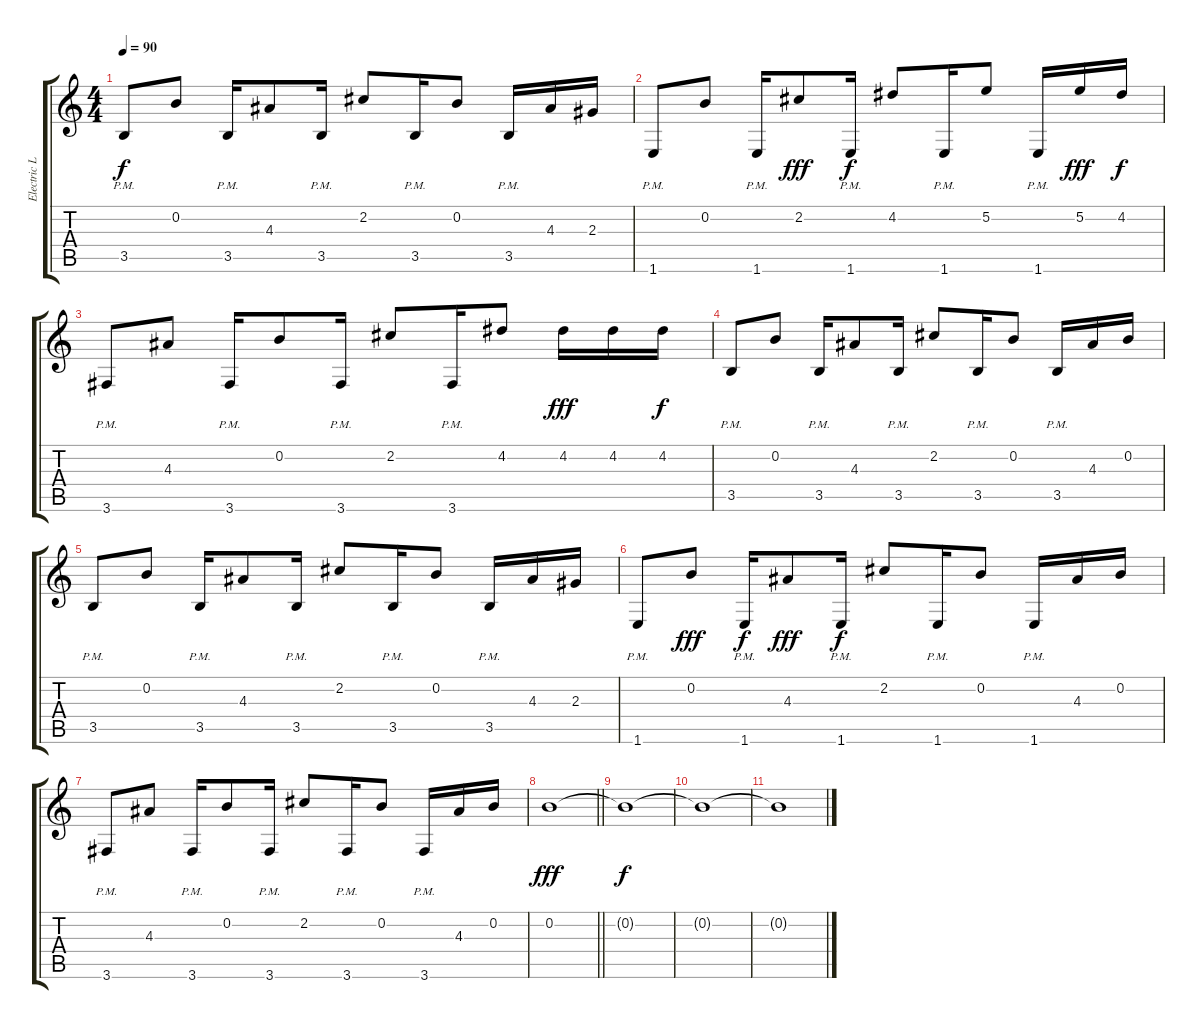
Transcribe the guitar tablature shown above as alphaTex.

\track ("Electric Lead Guitar" "Electric L") {instrument distortionguitar}
\staff {score tabs}
\tuning (Eb4 B3 Gb3 Db3 Ab2 Eb2) {hide}
\ts (4 4)
\tempo 90
\clef g2
\ks c
3.5{pm}.8{dy f} 0.2.8 3.5{pm}.16 4.3.8 3.5{pm}.16 2.2.8 3.5{pm}.16 0.2.8 3.5{pm}.16 4.3.16 2.3.16 |
1.6{pm}.8 0.2.8 1.6{pm}.16 2.2.8{dy fff} 1.6{pm}.16{dy f} 4.2.8 1.6{pm}.16 5.2.8 1.6{pm}.16 5.2.16{dy fff} 4.2.16{dy f} |
3.6{pm}.8 4.3.8 3.6{pm}.16 0.2.8 3.6{pm}.16 2.2.8 3.6{pm}.16 4.2.8 4.2.16{dy fff} 4.2.16 4.2.16{dy f} |
3.5{pm}.8 0.2.8 3.5{pm}.16 4.3.8 3.5{pm}.16 2.2.8 3.5{pm}.16 0.2.8 3.5{pm}.16 4.3.16 0.2.16 |
3.5{pm}.8 0.2.8 3.5{pm}.16 4.3.8 3.5{pm}.16 2.2.8 3.5{pm}.16 0.2.8 3.5{pm}.16 4.3.16 2.3.16 |
1.6{pm}.8 0.2.8{dy fff} 1.6{pm}.16{dy f} 4.3.8{dy fff} 1.6{pm}.16{dy f} 2.2.8 1.6{pm}.16 0.2.8 1.6{pm}.16 4.3.16 0.2.16 |
3.6{pm}.8 4.3.8 3.6{pm}.16 0.2.8 3.6{pm}.16 2.2.8 3.6{pm}.16 0.2.8 3.6{pm}.16 4.3.16 0.2.16 |
\barLineRight lightlight
0.2.1{dy fff} |
0.2{t}.1{dy f} |
0.2{t}.1 |
0.2{t}.1
